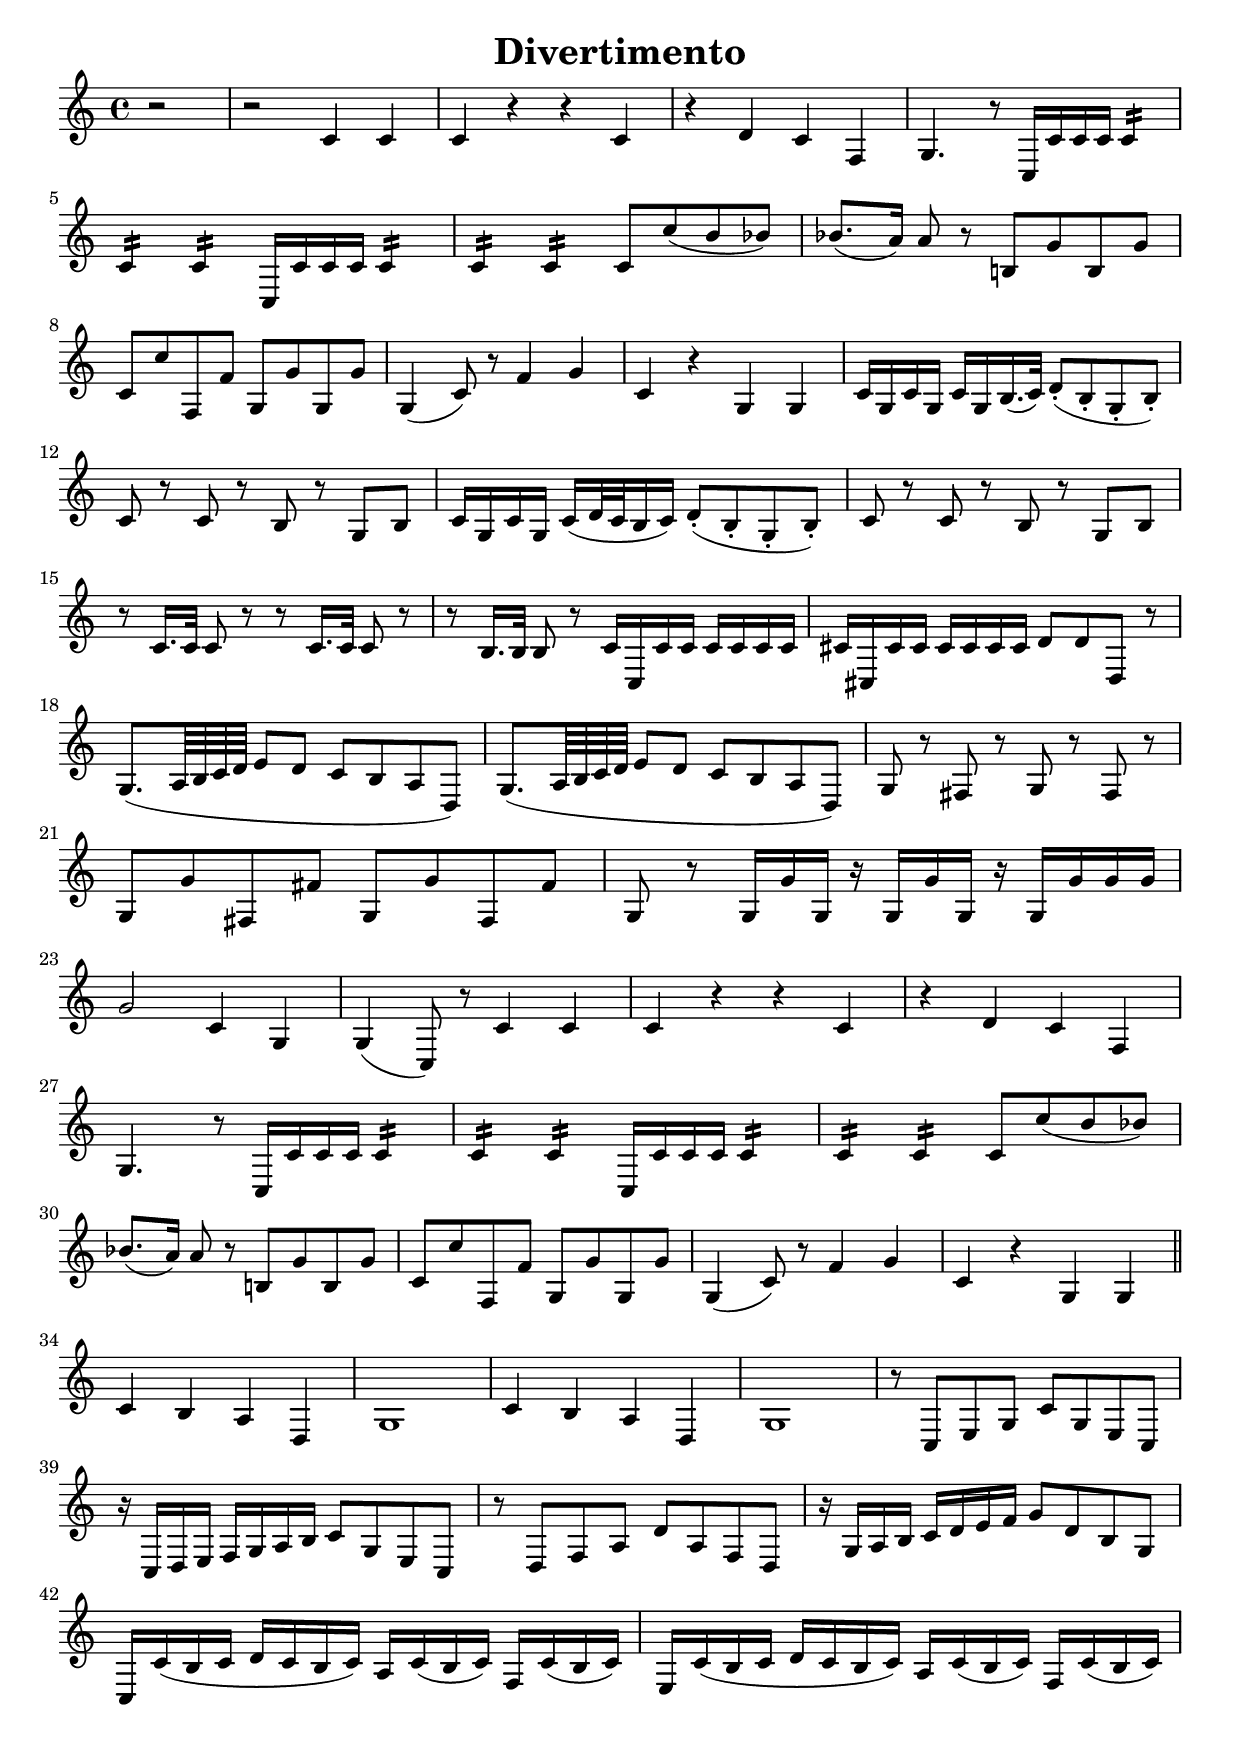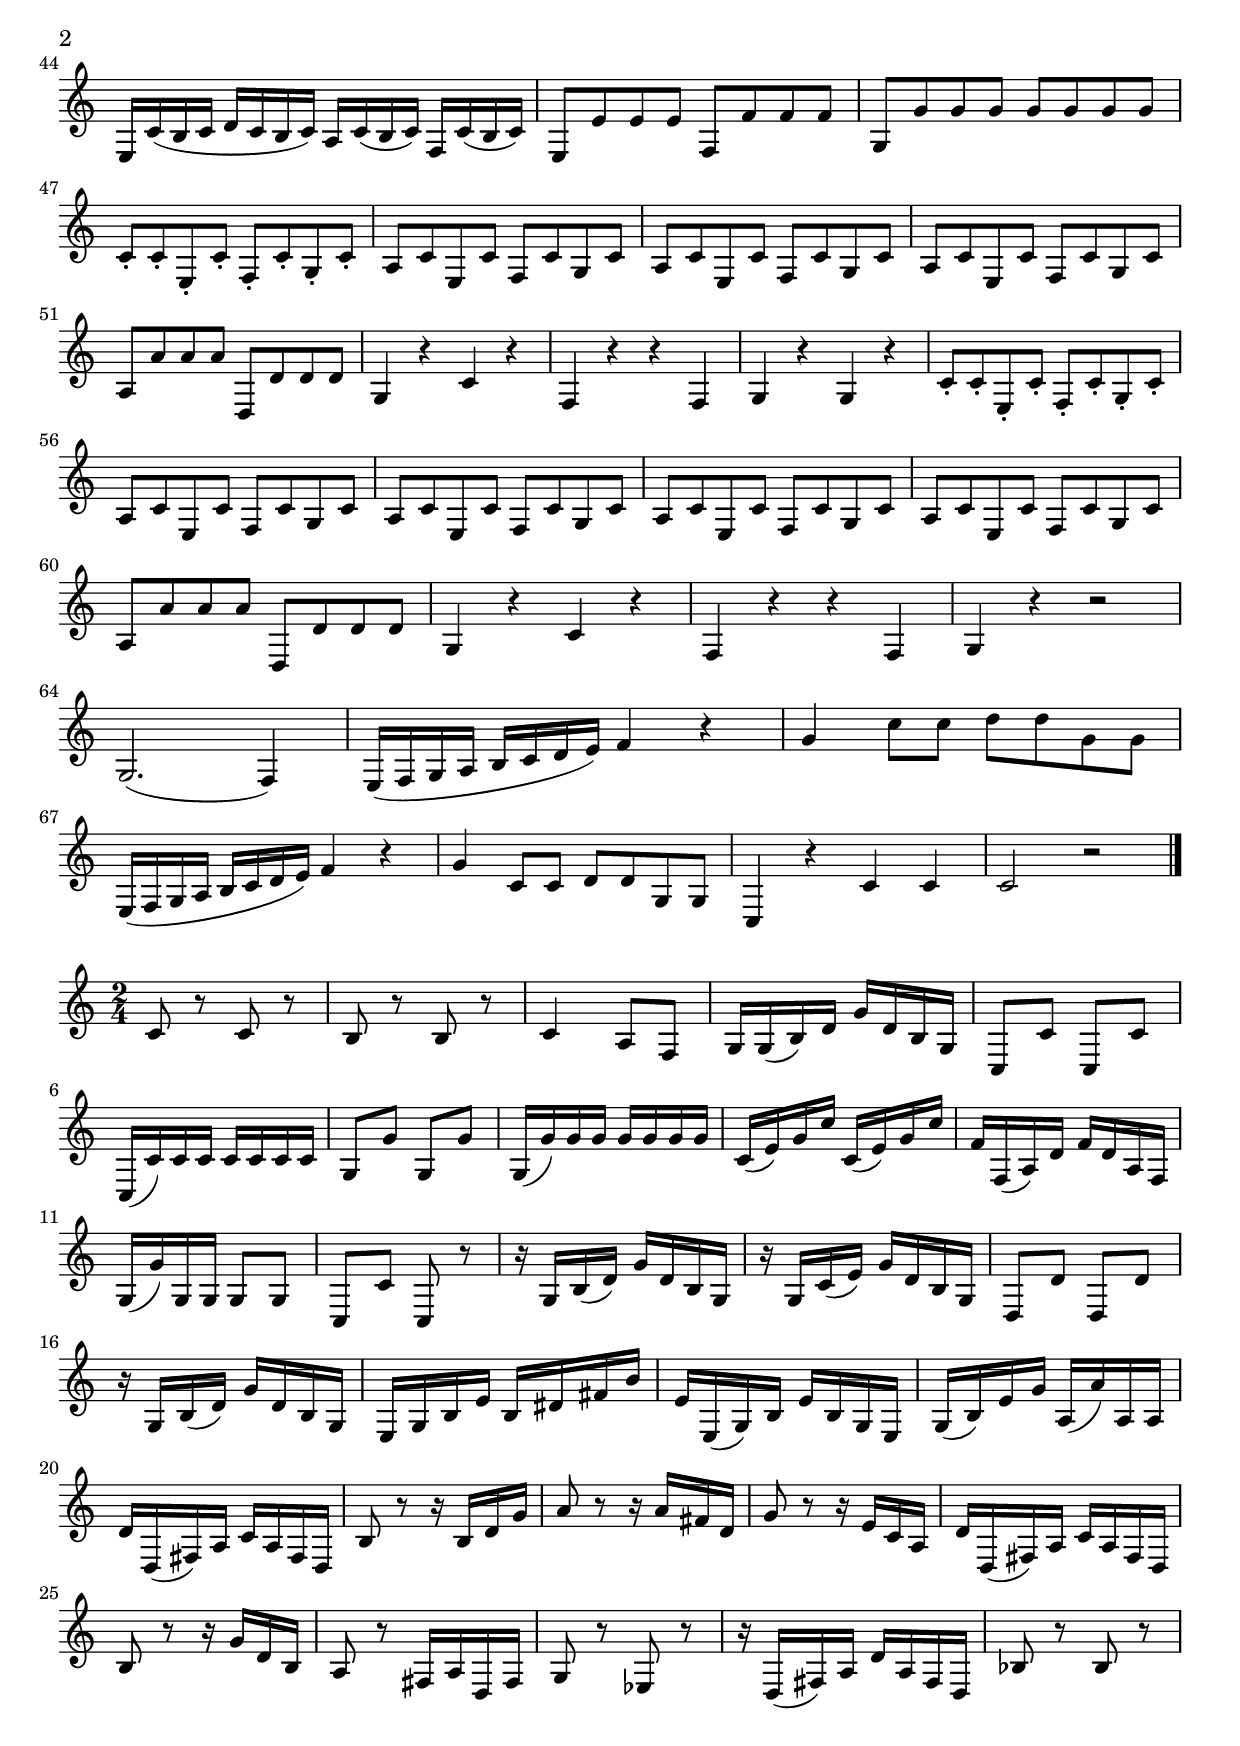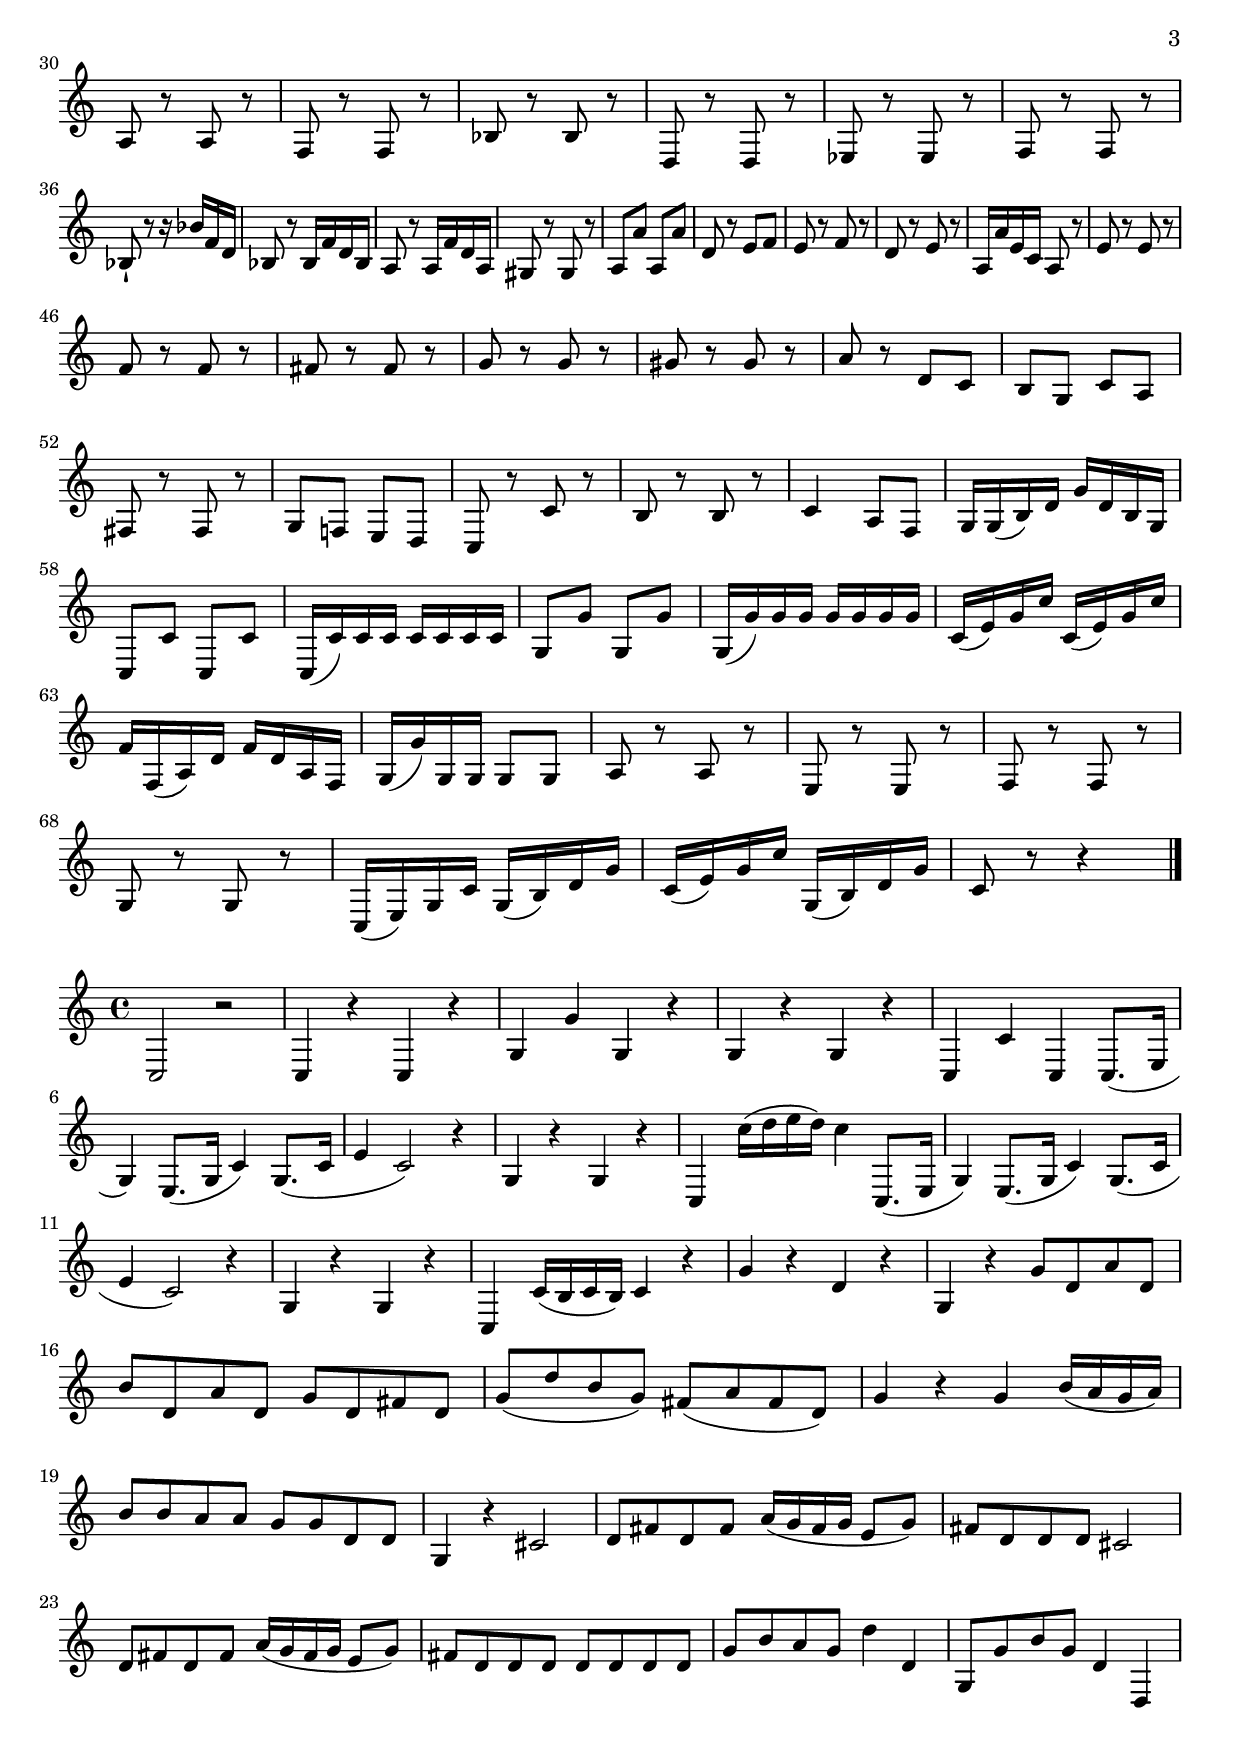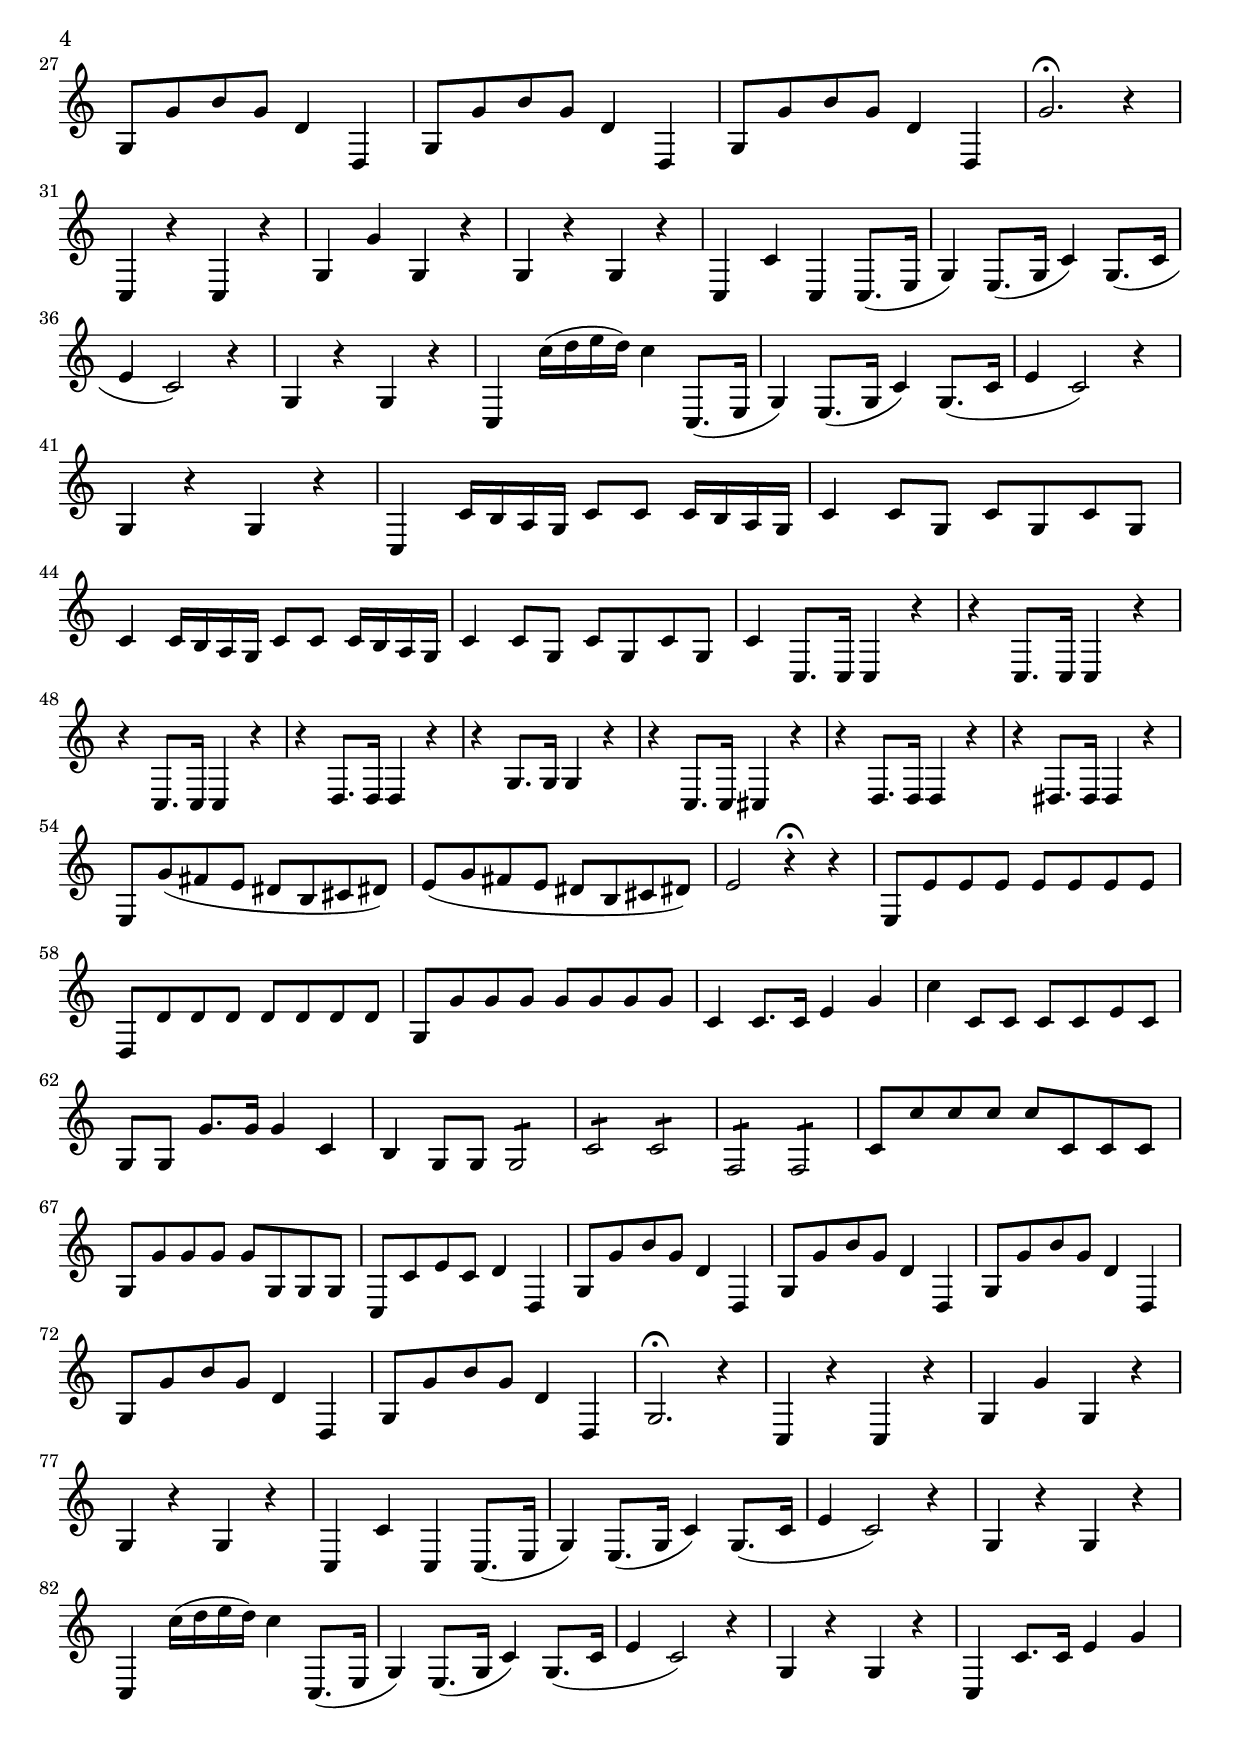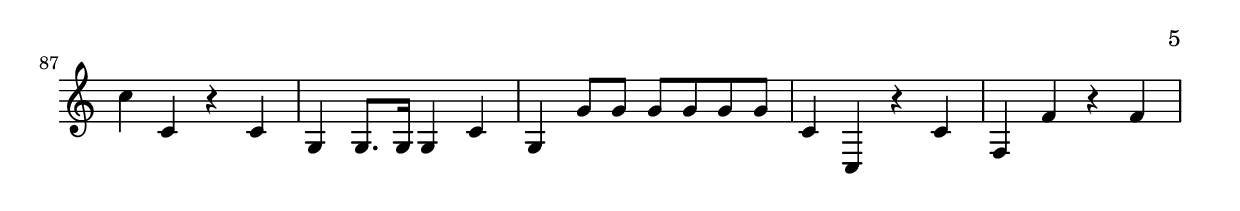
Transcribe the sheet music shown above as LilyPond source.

\header{
    title = "Divertimento"
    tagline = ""
}

\score {
    \layout {
        indent = #0
        ragged-last = ##f
    }
    \transpose c c' {
        \key c \major

        % m1
        \partial 2 r2
        r2 c4 c
        c r r c
        r d c f,
        g,4. r8 c,16 c c c c4:16
        \break

        % m5
        c: c: c,16 c c c c4:16
        c: c: c8 c' (b bes)
        bes8. (a16) a8 r b,! g b, g
        \break

        % m8
        c c' f, f g, g g, g
        g,4 (c8) r f4 g
        c r g, g,
        c16 g, c g, c g, b,16. (c32) d8-. (b,-. g,-. b,-.)
        \break

        % m12
        c8 r c r b, r g, b,
        c16 g, c g, c (d32 c b,16 c) d8-. (b,-. g,-. b,-.)
        c8 r c r b, r g, b,
        \break

        % m15
        r c16. c32 c8 r r c16. c32 c8 r
        r b,16. b,32 b,8 r c16 c, c c c c c c
        cis cis, cis cis cis cis cis cis d8 d d, r
        \break

        % m18
        g,8. (a,64 b, c d e8 d c b, a, d,)
        g,8. (a,64 b, c d e8 d c b, a, d,)
        g, r fis, r g, r fis, r
        \break

        % m21
        g, g fis, fis g, g fis, fis
        g, r g,16 g g, r g, g g, r g, g g g
        \break

        % m23
        g2 c4 g,
        g, (c,8) r c4 c
        c r r c
        r d c f,
        \break

        % m27
        g,4. r8 c,16 c c c c4:16
        c: c: c,16 c c c c4:16
        c: c: c8 c' (b bes)
        \break

        % m30
        bes8. (a16) a8 r b,! g b, g
        c c' f, f g, g g, g
        g,4 (c8) r f4 g
        c r g, g,
        \bar "||"
        \break

        % m34
        c4 b, a, d,
        g,1
        c4 b, a, d,
        g,1
        r8 c, e, g, c g, e, c,
        \break

        % m39
        r16 c, d, e, f, g, a, b, c8 g, e, c,
        r d, f, a, d a, f, d,
        r16 g, a, b, c d e f g8 d b, g,

        % m42
        c,16 c (b, c d c b, c) a, c (b, c) f, c (b, c)
        e, c (b, c d c b, c) a, c (b, c) f, c (b, c)
        \break

        % m44
        e, c (b, c d c b, c) a, c (b, c) f, c (b, c)
        e,8 e e e f, f f f
        g, g g g g g g g
        \break

        % m47
        c-. c-. e,-. c-. f,-. c-. g,-. c-.
        a, c e, c f, c g, c
        a, c e, c f, c g, c
        a, c e, c f, c g, c
        \break

        % m51
        a, a a a d, d d d
        g,4 r c r
        f, r r f,
        g, r g, r
        c8-. c-. e,-. c-. f,-. c-. g,-. c-.
        \break

        % m56
        a, c e, c f, c g, c
        a, c e, c f, c g, c
        a, c e, c f, c g, c
        a, c e, c f, c g, c
        \break

        % m60
        a, a a a d, d d d
        g,4 r c r
        f, r r f,
        g, r r2
        \break

        % m64
        g,2. (f,4)
        e,16 (f, g, a, b, c d e) f4 r
        g c'8 c' d' d' g g
        \break

        % m67
        e,16 (f, g, a, b, c d e) f4 r
        g c8 c d d g, g,
        c,4 r c c
        c2 r
        \bar "|."
    }
}

\score {
    \layout {
        indent = #0
        ragged-last = ##f
    }
    \transpose c c' {
        \key c \major
        \time 2/4

        % m1
        c8 r c r
        b, r b, r
        c4 a,8 f,
        g,16 g, (b,) d g d b, g,
        c,8 c c, c
        \break

        % m6
        c,16 (c) c c c c c c
        g,8 g g, g
        g,16 (g) g g g g g g
        c (e) g c' c (e) g c'
        f f, (a,) d f d a, f,
        \break

        % m11
        g, (g) g, g, g,8 g,
        c, c c, r
        r16 g, b, (d) g d b, g,
        r g, c (e) g d b, g,
        d,8 d d, d
        \break

        % m16
        r16 g, b, (d) g d b, g,
        e, g, b, e b, dis fis b
        e e, (g,) b, e b, g, e,
        g, (b,) e g a, (a) a, a,
        \break

        % m20
        d d, (fis,) a, c a, fis, d,
        b,8 r r16 b, d g
        a8 r r16 a fis d
        g8 r r16 e c a,
        d d, (fis,) a, c a, fis, d,
        \break

        % m25
        b,8 r r16 g d b,
        a,8 r fis,16 a, d, fis,
        g,8 r es, r
        r16 d, (fis,) a, d a, fis, d,
        bes,8 r bes, r
        \break

        % m30
        a, r a, r
        f, r f, r
        bes, r bes, r
        d, r d, r
        es, r es, r
        f, r f, r
        \break

        % m36
        bes,-! r r16 bes f d
        bes,8 r bes,16 f d bes,
        a,8 r a,16 f d a,
        gis,8 r gis, r
        a, a a, a

        % m41
        d8 r e f
        e r f r
        d r e r
        a,16 a e c a,8 r
        e r e r
        \break

        % m46
        f r f r
        fis r fis r
        g r g r
        gis r gis r
        a r d c
        b, g, c a,
        \break

        % m52
        fis, r fis, r
        g, f,! e, d,
        c, r c r
        b, r b, r
        c4 a,8 f,
        g,16 g, (b,) d g d b, g,
        \break

        % m58
        c,8 c c, c
        c,16 (c) c c c c c c
        g,8 g g, g
        g,16 (g) g g g g g g
        c (e) g c' c (e) g c'
        \break

        % m63
        f16 f, (a,) d f d a, f,
        g, (g) g, g, g,8 g,
        a, r a, r
        e, r e, r
        f, r f, r
        \break

        % m68
        g, r g, r
        c,16 (e,) g, c g, (b,) d g
        c (e) g c' g, (b,) d g
        c8 r r4
        \bar "|."
    }
}

\score {
    \layout {
        indent = #0
        ragged-last = ##f
    }
    \transpose c c' {
        \key c \major

        % m1
        c,2 r
        c,4 r c, r
        g, g g, r
        g, r g, r
        c, c c, c,8. (e,16
        \break

        % m6
        g,4) e,8. (g,16 c4) g,8. (c16
        e4 c2) r4
        g, r g, r
        c,4 c'16 (d' e' d') c'4 c,8. (e,16
        g,4) e,8. (g,16 c4) g,8. (c16
        \break

        % m11
        e4 c2) r4
        g, r g, r
        c,4 c16 (b, c b,) c4  r
        g r d r
        g, r g8 d a d
        \break

        % m16
        b d a d g d fis d
        g (d' b g) fis (a fis d)
        g4 r g b16 (a g a)
        \break

        % m19
        b8 b a a g g d d
        g,4 r cis2
        d8 fis d fis a16 (g fis g e8 g)
        fis d d d cis2
        \break

        % m 23
        d8 fis d fis a16 (g fis g e8 g)
        fis d d d d d d d
        g b a g d'4 d
        g,8 g b g d4 d,
        \break

        % m27
        g,8 g b g d4 d,
        g,8 g b g d4 d,
        g,8 g b g d4 d,
        g2.\fermata r4
        \break

        % m31
        c, r c, r
        g, g g, r
        g, r g, r
        c, c c, c,8. (e,16
        g,4) e,8. (g,16 c4) g,8. (c16
        \break

        % m36
        e4 c2) r4
        g, r g, r
        c, c'16 (d' e' d') c'4 c,8. (e,16
        g,4) e,8. (g,16 c4) g,8. (c16
        e4 c2) r4
        \break

        % m41
        g,4 r g, r
        c, c16 b, a, g, c8 c c16 b, a, g,
        c4 c8 g, c g, c g,
        \break

        % m44
        c4 c16 b, a, g, c8 c c16 b, a, g,
        c4 c8 g, c g, c g,
        c4 c,8. c,16 c,4 r
        r c,8. c,16 c,4 r
        \break

        % m48
        r c,8. c,16 c,4 r
        r d,8. d,16 d,4 r
        r g,8. g,16 g,4 r
        r c,8. c,16 cis,4 r
        r d,8. d,16 d,4 r
        r dis,8. dis,16 dis,4 r
        \break

        % m54
        e,8 g (fis e dis b, cis dis!)
        e (g fis e dis b, cis dis!)
        e2 r4\fermata r
        e,8 e e e e e e e
        \break

        % m58
        d,8 d d d d d d d
        g, g g g g g g g
        c4 c8. c16 e4 g
        c' c8 c c c e c
        \break

        % m62
        g,8 g, g8. g16 g4 c
        b, g,8 g, g,2:8
        c: c: f,: f,:
        c8 c' c' c' c' c c c
        \break

        % m67
        g,8 g g g g g, g, g,
        c, c e c d4 d,
        g,8 g b g d4 d,
        g,8 g b g d4 d,
        g,8 g b g d4 d,
        \break

        % m72
        g,8 g b g d4 d,
        g,8 g b g d4 d,
        g,2.\fermata r4
        c, r c, r
        g, g g, r
        \break

        % m77
        g,4 r g, r
        c, c c, c,8. (e,16
        g,4) e,8. (g,16 c4) g,8. (c16
        e4 c2) r4
        g, r g, r
        \break

        % m82
        c,4 c'16 (d' e' d') c'4 c,8. (e,16
        g,4) e,8. (g,16 c4) g,8. (c16
        e4 c2) r4
        g, r g, r
        c, c8. c16 e4 g
        \break

        % m87
        c' c r c
        g, g,8. g,16 g,4 c
        g, g8 g g g g g
        c4 c, r c
        f, f r f
    }
}

\version "2.20.0"  % necessary for upgrading to future LilyPond versions.
